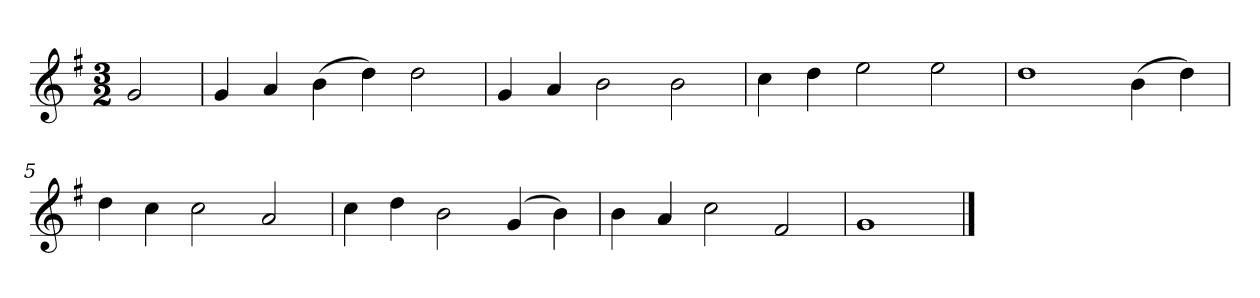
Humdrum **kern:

**kern
*part1
*staff1
*k[f#]
*M3/2
*MM120
=
2g
=1
4g
4a
(4b
4dd)
2dd
=2
4g
4a
2b
2b
=3
4cc
4dd
2ee
2ee
=4
1dd
(4b
4dd)
=5
4dd
4cc
2cc
2a
=6
4cc
4dd
2b
(4g
4b)
=7
4b
4a
2cc
2f#
=8
1g
==
*-
